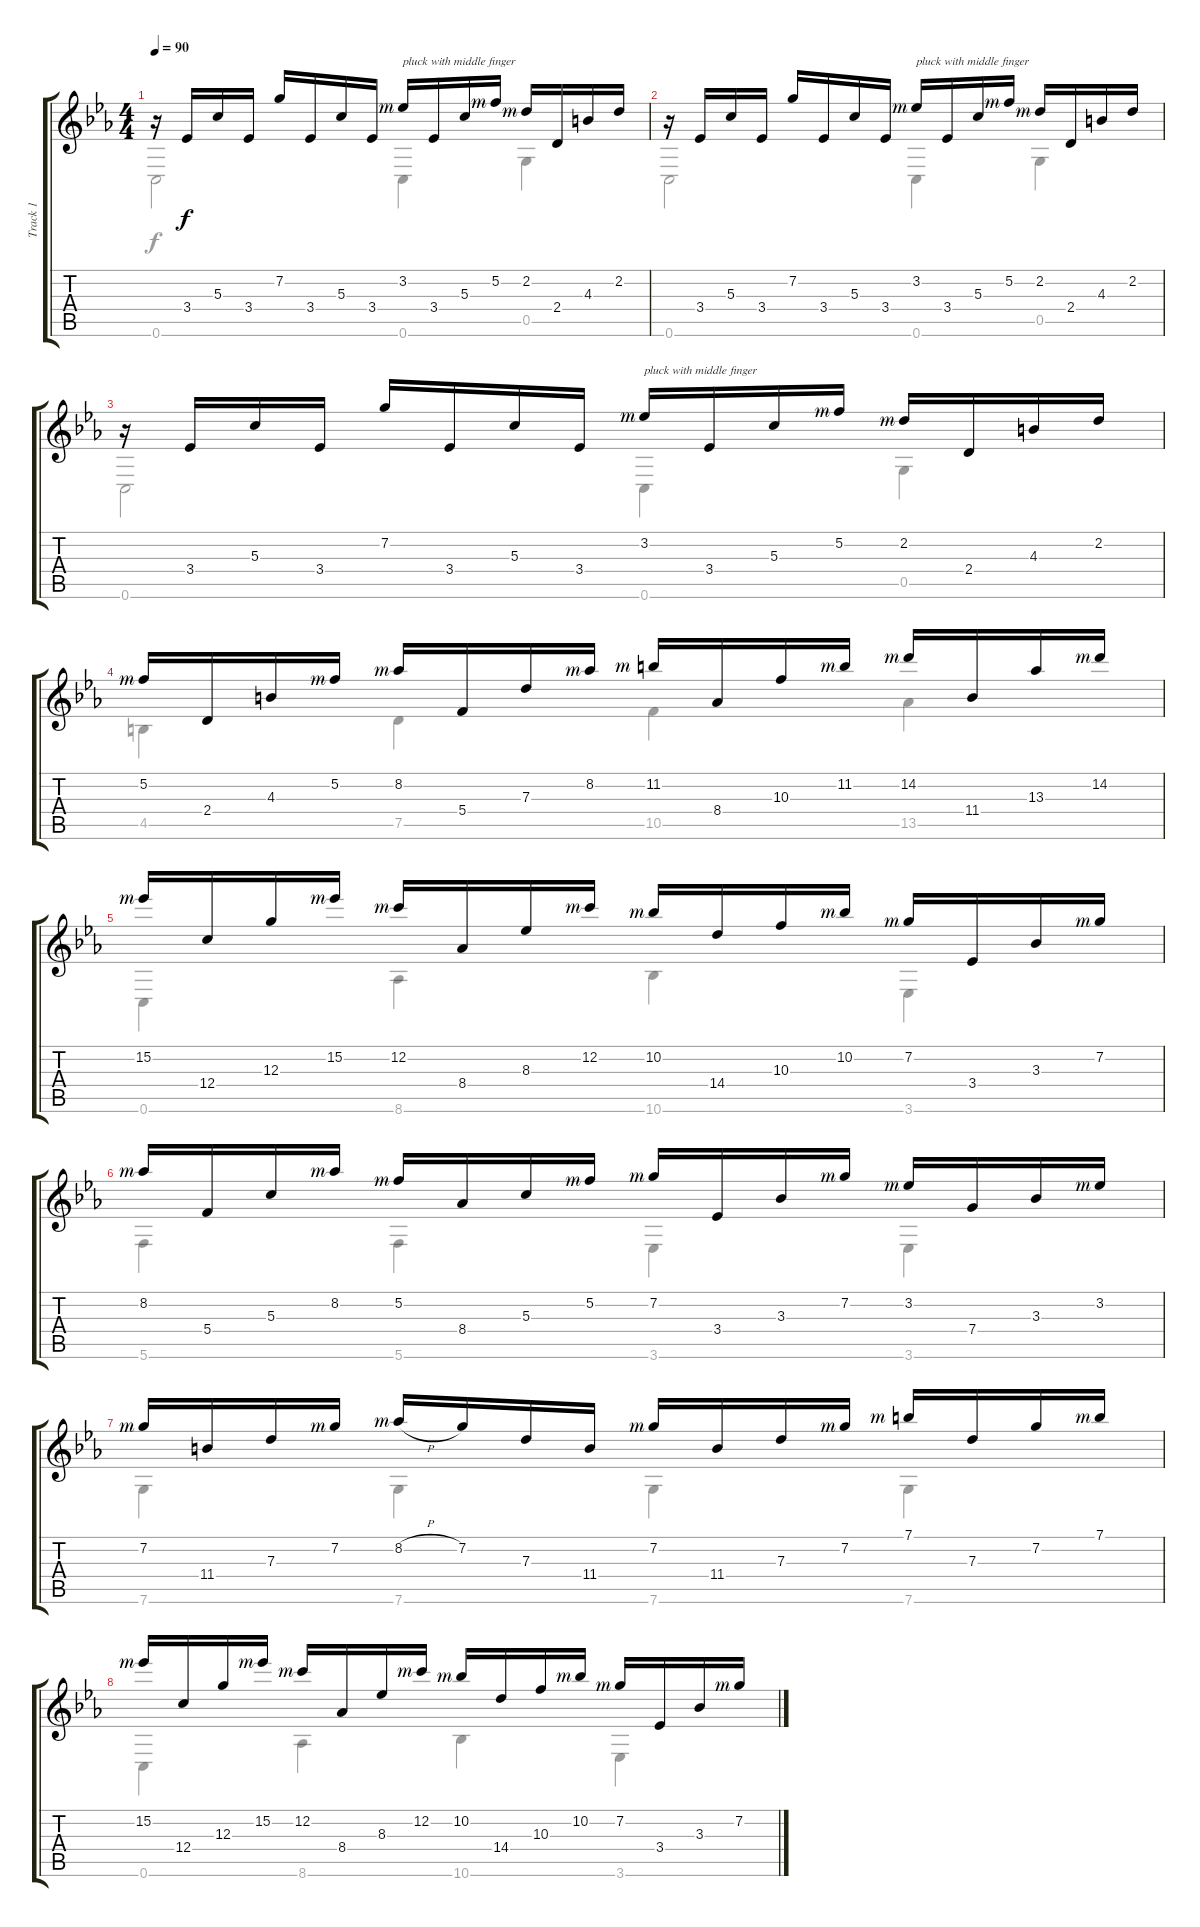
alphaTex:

\track ("Track 1" "Track 1") {instrument acousticguitarsteel}
\staff {score tabs}
\tuning (E4 C4 G3 C3 G2 C2) {hide}
\voice
\ts (4 4)
\tempo 90
\clef g2
\ks cminor
r.16{dy f} 3.4.16 5.3.16 3.4.16 7.2.16 3.4.16 5.3.16 3.4.16 3.2{rf 3}.16{txt "pluck with middle finger"} 3.4.16 5.3.16 5.2{rf 3}.16 2.2{rf 3}.16 2.4.16 4.3.16 2.2.16 |
r.16 3.4.16 5.3.16 3.4.16 7.2.16 3.4.16 5.3.16 3.4.16 3.2{rf 3}.16{txt "pluck with middle finger"} 3.4.16 5.3.16 5.2{rf 3}.16 2.2{rf 3}.16 2.4.16 4.3.16 2.2.16 |
r.16 3.4.16 5.3.16 3.4.16 7.2.16 3.4.16 5.3.16 3.4.16 3.2{rf 3}.16{txt "pluck with middle finger"} 3.4.16 5.3.16 5.2{rf 3}.16 2.2{rf 3}.16 2.4.16 4.3.16 2.2.16 |
5.2{rf 3}.16 2.4.16 4.3.16 5.2{rf 3}.16 8.2{rf 3}.16 5.4.16 7.3.16 8.2{rf 3}.16 11.2{rf 3}.16 8.4.16 10.3.16 11.2{rf 3}.16 14.2{rf 3}.16 11.4.16 13.3.16 14.2{rf 3}.16 |
15.2{rf 3}.16 12.4.16 12.3.16 15.2{rf 3}.16 12.2{rf 3}.16 8.4.16 8.3.16 12.2{rf 3}.16 10.2{rf 3}.16 14.4.16 10.3.16 10.2{rf 3}.16 7.2{rf 3}.16 3.4.16 3.3.16 7.2{rf 3}.16 |
8.2{rf 3}.16 5.4.16 5.3.16 8.2{rf 3}.16 5.2{rf 3}.16 8.4.16 5.3.16 5.2{rf 3}.16 7.2{rf 3}.16 3.4.16 3.3.16 7.2{rf 3}.16 3.2{rf 3}.16 7.4.16 3.3.16 3.2{rf 3}.16 |
7.2{rf 3}.16 11.4.16 7.3.16 7.2{rf 3}.16 8.2{h rf 3}.16 7.2.16 7.3.16 11.4.16 7.2{rf 3}.16 11.4.16 7.3.16 7.2{rf 3}.16 7.1{rf 3}.16 7.3.16 7.2.16 7.1{rf 3}.16 |
15.2{rf 3}.16 12.4.16 12.3.16 15.2{rf 3}.16 12.2{rf 3}.16 8.4.16 8.3.16 12.2{rf 3}.16 10.2{rf 3}.16 14.4.16 10.3.16 10.2{rf 3}.16 7.2{rf 3}.16 3.4.16 3.3.16 7.2{rf 3}.16
\voice
\clef g2
\ottava regular
\simile none
\ks cminor
0.6.2{dy f} 0.6.4 0.5.4 |
0.6.2 0.6.4 0.5.4 |
0.6.2 0.6.4 0.5.4 |
4.5.4 7.5.4 10.5.4 13.5.4 |
0.6.4 8.6.4 10.6.4 3.6.4 |
5.6.4 5.6.4 3.6.4 3.6.4 |
7.6.4 7.6.4 7.6.4 7.6.4 |
0.6.4 8.6.4 10.6.4 3.6.4
